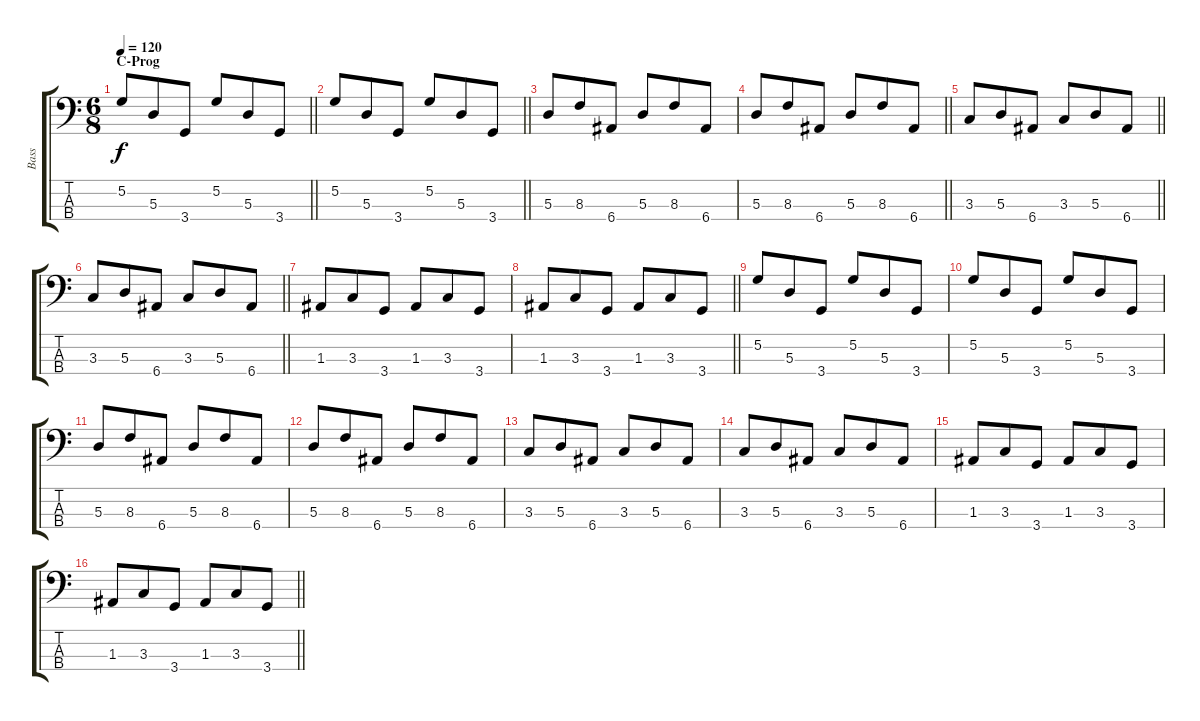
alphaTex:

\track ("Bass" "Bass") {instrument electricbassfinger}
\staff {score tabs}
\tuning (G2 D2 A1 E1) {hide}
\ts (6 8)
\section ("" "C-Prog")
\tempo 120
\clef f4
\barLineRight lightlight
\ks c
5.2.8{dy f} 5.3.8 3.4.8 5.2.8 5.3.8 3.4.8 |
\barLineRight lightlight
5.2.8 5.3.8 3.4.8 5.2.8 5.3.8 3.4.8 |
5.3.8 8.3.8 6.4.8 5.3.8 8.3.8 6.4.8 |
\barLineRight lightlight
5.3.8 8.3.8 6.4.8 5.3.8 8.3.8 6.4.8 |
\barLineRight lightlight
3.3.8 5.3.8 6.4.8 3.3.8 5.3.8 6.4.8 |
\barLineRight lightlight
3.3.8 5.3.8 6.4.8 3.3.8 5.3.8 6.4.8 |
1.3.8 3.3.8 3.4.8 1.3.8 3.3.8 3.4.8 |
\barLineRight lightlight
1.3.8 3.3.8 3.4.8 1.3.8 3.3.8 3.4.8 |
5.2.8 5.3.8 3.4.8 5.2.8 5.3.8 3.4.8 |
5.2.8 5.3.8 3.4.8 5.2.8 5.3.8 3.4.8 |
5.3.8 8.3.8 6.4.8 5.3.8 8.3.8 6.4.8 |
5.3.8 8.3.8 6.4.8 5.3.8 8.3.8 6.4.8 |
3.3.8 5.3.8 6.4.8 3.3.8 5.3.8 6.4.8 |
3.3.8 5.3.8 6.4.8 3.3.8 5.3.8 6.4.8 |
1.3.8 3.3.8 3.4.8 1.3.8 3.3.8 3.4.8 |
\barLineRight lightlight
1.3.8 3.3.8 3.4.8 1.3.8 3.3.8 3.4.8
